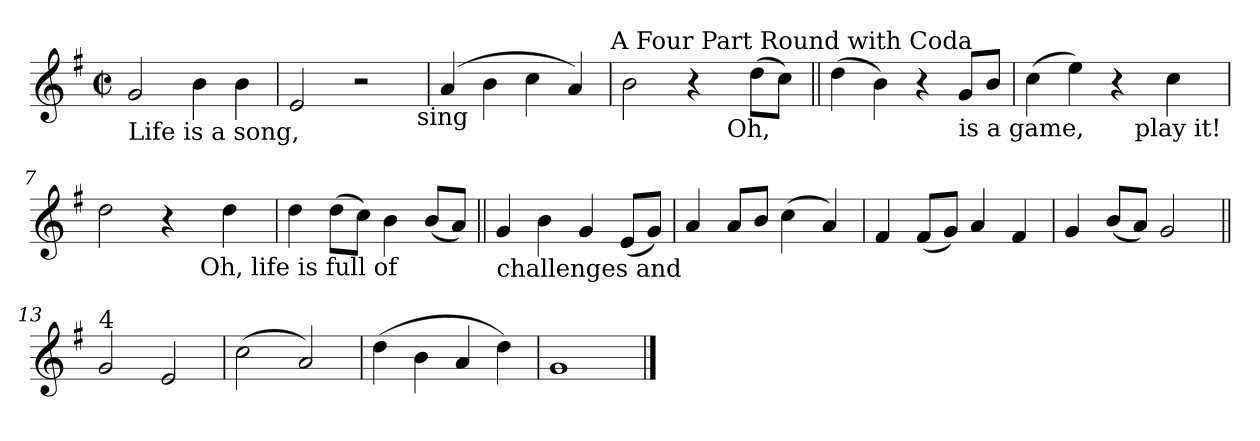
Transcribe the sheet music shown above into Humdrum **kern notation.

**kern
*part1
*staff1
*clefG2
*k[f#]
*G:
*M2/2
*met(c|)
=1
!LO:TX:b:t=Life is a song,
2g/
4b\
4b\
=2
*^
2e/	2ryy
2r	4...ryy
!	!LO:TX:b:t=sing
.	32ryy
*v	*v
=3
(4a/
4b\
4cc\
4a/)
!LO:TX:a:t=A Four Part Round with Coda
=4
!LO:TX:b:t=it!
*^
2b\	2ryy
4r	8ryy
.	32ryy
!	!LO:TX:b:t=Oh,
.	4ryy
(>8dd\L	.
8cc\J)	.
.	16.ryy
=5||	=5||
!LO:TX:b:t=life	!
*v	*v
(>4dd\
4b\)
4r
!LO:TX:b:t=is a game,
8g/L
8b/J
=6
*^
(>4cc\	2ryy
4ee\)	.
4r	16.ryy
!	!LO:TX:b:t=play it!
.	4ryy
4cc\	.
.	8ryy
.	32ryy
=7	=7
2dd\	2ryy
4r	8ryy
.	32ryy
!	!LO:TX:b:t=Oh, life is full of
.	4ryy
4dd\	.
.	16.ryy
*v	*v
=8
4dd\
(>8dd\L
8cc\J)
4b\
(<8b/L
8a/J)
=9||
!LO:TX:b:t=challenges and
4g/
4b\
4g/
(<8e/L
8g/J)
!!LO:LB:g=z
=10
4a/
8a/L
8b/J
(>4cc\
4a/)
=11
4f#/
(<8f#/L
8g/J)
4a/
4f#/
=12
4g/
(<8b/L
8a/J)
2g/
=13||
!LO:TX:a:t=4
2g/
2e/
=14
(>2cc\
2a/)
=15
(>4dd\
4b\
4a/
4dd\)
=16
1g
==
*-
